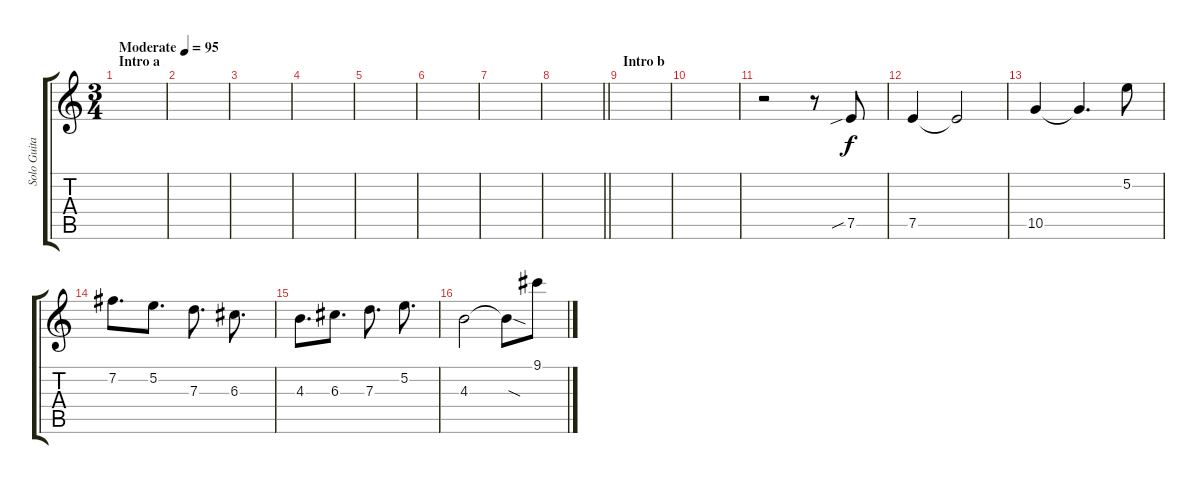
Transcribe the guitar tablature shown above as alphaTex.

\track ("Solo Guitar" "Solo Guita") {instrument distortionguitar}
\staff {score tabs}
\tuning (E4 B3 G3 D3 A2 D2) {hide}
\ts (3 4)
\section ("" "Intro a")
\tempo (95 "Moderate")
\clef g2
\ks c
|
|
|
|
|
|
|
\barLineRight lightlight
|
\section ("" "Intro b")
|
|
r.2 r.8 7.5{sib}.8{volume 11 balance 0} |
7.5.4 7.5{t}.2 |
10.5.4 10.5{t}.4{d} 5.2.8{volume 14} |
7.2.8{d} 5.2.8{d} 7.3.8{d} 6.3.8{d} |
4.3.8{d} 6.3.8{d} 7.3.8{d} 5.2.8{d} |
4.3.2 4.3{sod t}.8 9.1.8
